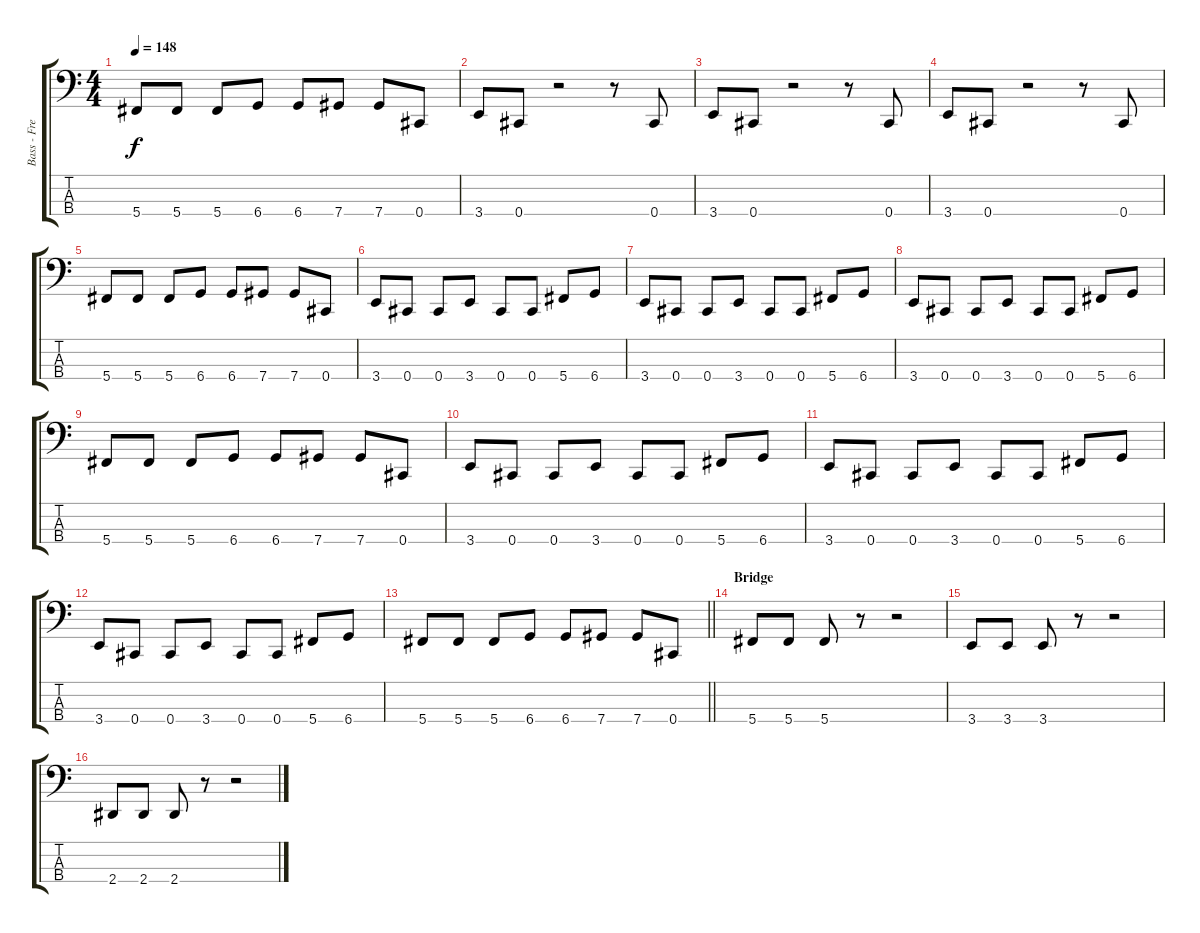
\track ("Bass - Freddy Herrera" "Bass - Fre") {instrument electricbassfinger}
\staff {score tabs}
\tuning (Gb2 Db2 Ab1 Db1) {hide}
\ts (4 4)
\tempo 148
\clef f4
\ks c
5.4.8{dy f} 5.4.8 5.4.8 6.4.8 6.4.8 7.4.8 7.4.8 0.4.8 |
3.4.8 0.4.8 r.2 r.8 0.4.8 |
3.4.8 0.4.8 r.2 r.8 0.4.8 |
3.4.8 0.4.8 r.2 r.8 0.4.8 |
5.4.8 5.4.8 5.4.8 6.4.8 6.4.8 7.4.8 7.4.8 0.4.8 |
3.4.8 0.4.8 0.4.8 3.4.8 0.4.8 0.4.8 5.4.8 6.4.8 |
3.4.8 0.4.8 0.4.8 3.4.8 0.4.8 0.4.8 5.4.8 6.4.8 |
3.4.8 0.4.8 0.4.8 3.4.8 0.4.8 0.4.8 5.4.8 6.4.8 |
5.4.8 5.4.8 5.4.8 6.4.8 6.4.8 7.4.8 7.4.8 0.4.8 |
3.4.8 0.4.8 0.4.8 3.4.8 0.4.8 0.4.8 5.4.8 6.4.8 |
3.4.8 0.4.8 0.4.8 3.4.8 0.4.8 0.4.8 5.4.8 6.4.8 |
3.4.8 0.4.8 0.4.8 3.4.8 0.4.8 0.4.8 5.4.8 6.4.8 |
\barLineRight lightlight
5.4.8 5.4.8 5.4.8 6.4.8 6.4.8 7.4.8 7.4.8 0.4.8 |
\section ("" "Bridge")
5.4.8 5.4.8 5.4.8 r.8 r.2 |
3.4.8 3.4.8 3.4.8 r.8 r.2 |
2.4.8 2.4.8 2.4.8 r.8 r.2
